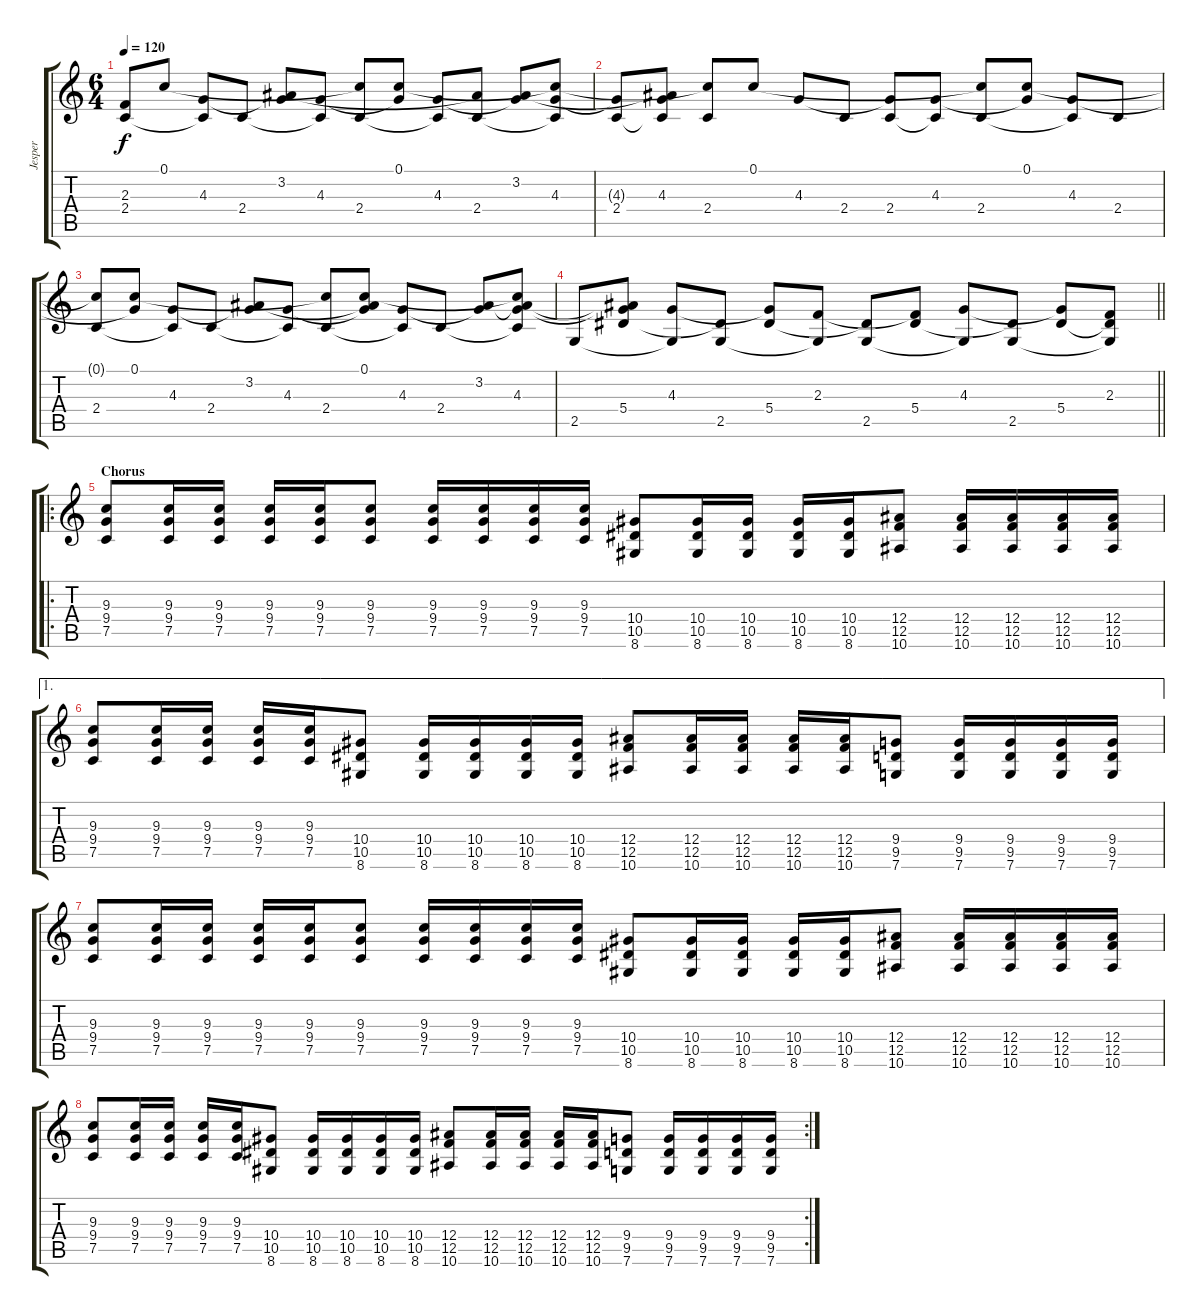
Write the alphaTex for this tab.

\track ("Jesper" "Jesper") {instrument acousticguitarsteel}
\staff {score tabs}
\tuning (C4 G3 Eb3 Bb2 F2 C2) {hide}
\ts (6 4)
\tempo 120
\clef g2
\ks c
(2.3{t} 2.4).8{dy f} 0.1.8 (4.3 2.4{t}).8 2.4.8 (3.2 4.3{t}).8 (4.3 2.4{t}).8 (0.1{t} 2.4).8 (0.1 4.3{t}).8 (4.3 2.4{t}).8 (3.2{t} 2.4).8 (3.2 4.3{t}).8 (0.1{t} 4.3 2.4{t}).8 |
(4.3{t} 2.4).8 (3.2{t} 4.3 2.4{t}).8 (0.1{t} 2.4).8 0.1.8 4.3.8 2.4.8 (4.3{t} 2.4).8 (4.3 2.4{t}).8 (0.1{t} 2.4).8 (0.1 4.3{t}).8 (4.3 2.4{t}).8 2.4.8 |
(0.1{t} 2.4).8 (0.1 4.3{t}).8 (4.3 2.4{t}).8 2.4.8 (3.2 4.3{t}).8 (4.3 2.4{t}).8 (0.1{t} 2.4).8 (0.1 3.2{t} 4.3{t}).8 (4.3 2.4{t}).8 2.4.8 (3.2 4.3{t}).8 (0.1{t} 3.2{t} 4.3 2.4{t}).8 |
\barLineRight lightlight
2.5.8 (3.2{t} 4.3{t} 5.4).8 (4.3 2.5{t}).8 (5.4{t} 2.5).8 (4.3{t} 5.4).8 (2.3 2.5{t}).8 (5.4{t} 2.5).8 (2.3{t} 5.4).8 (4.3 2.5{t}).8 (5.4{t} 2.5).8 (4.3{t} 5.4).8 (2.3 5.4{t} 2.5{t}).8 |
\ro
\section ("" "Chorus")
(9.3 9.4 7.5).8 (9.3 9.4 7.5).16 (9.3 9.4 7.5).16 (9.3 9.4 7.5).16 (9.3 9.4 7.5).16 (9.3 9.4 7.5).8 (9.3 9.4 7.5).16 (9.3 9.4 7.5).16 (9.3 9.4 7.5).16 (9.3 9.4 7.5).16 (10.4 10.5 8.6).8 (10.4 10.5 8.6).16 (10.4 10.5 8.6).16 (10.4 10.5 8.6).16 (10.4 10.5 8.6).16 (12.4 12.5 10.6).8 (12.4 12.5 10.6).16 (12.4 12.5 10.6).16 (12.4 12.5 10.6).16 (12.4 12.5 10.6).16 |
\ae 1
(9.3 9.4 7.5).8 (9.3 9.4 7.5).16 (9.3 9.4 7.5).16 (9.3 9.4 7.5).16 (9.3 9.4 7.5).16 (10.4 10.5 8.6).8 (10.4 10.5 8.6).16 (10.4 10.5 8.6).16 (10.4 10.5 8.6).16 (10.4 10.5 8.6).16 (12.4 12.5 10.6).8 (12.4 12.5 10.6).16 (12.4 12.5 10.6).16 (12.4 12.5 10.6).16 (12.4 12.5 10.6).16 (9.4 9.5 7.6).8 (9.4 9.5 7.6).16 (9.4 9.5 7.6).16 (9.4 9.5 7.6).16 (9.4 9.5 7.6).16 |
(9.3 9.4 7.5).8 (9.3 9.4 7.5).16 (9.3 9.4 7.5).16 (9.3 9.4 7.5).16 (9.3 9.4 7.5).16 (9.3 9.4 7.5).8 (9.3 9.4 7.5).16 (9.3 9.4 7.5).16 (9.3 9.4 7.5).16 (9.3 9.4 7.5).16 (10.4 10.5 8.6).8 (10.4 10.5 8.6).16 (10.4 10.5 8.6).16 (10.4 10.5 8.6).16 (10.4 10.5 8.6).16 (12.4 12.5 10.6).8 (12.4 12.5 10.6).16 (12.4 12.5 10.6).16 (12.4 12.5 10.6).16 (12.4 12.5 10.6).16 |
\rc 2
(9.3 9.4 7.5).8 (9.3 9.4 7.5).16 (9.3 9.4 7.5).16 (9.3 9.4 7.5).16 (9.3 9.4 7.5).16 (10.4 10.5 8.6).8 (10.4 10.5 8.6).16 (10.4 10.5 8.6).16 (10.4 10.5 8.6).16 (10.4 10.5 8.6).16 (12.4 12.5 10.6).8 (12.4 12.5 10.6).16 (12.4 12.5 10.6).16 (12.4 12.5 10.6).16 (12.4 12.5 10.6).16 (9.4 9.5 7.6).8 (9.4 9.5 7.6).16 (9.4 9.5 7.6).16 (9.4 9.5 7.6).16 (9.4 9.5 7.6).16
